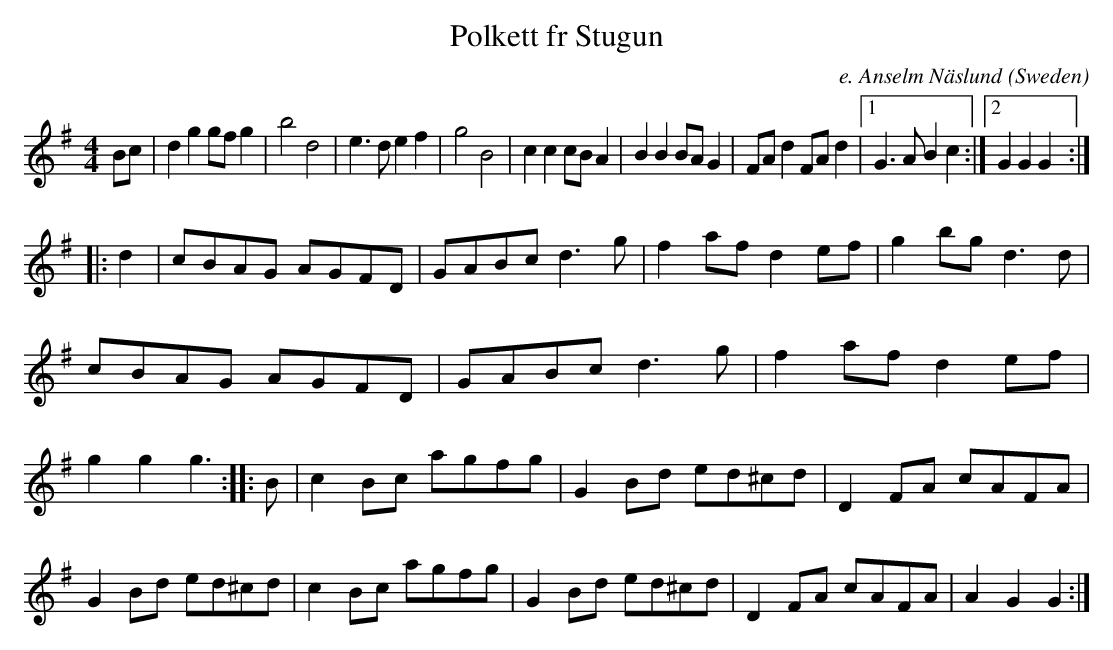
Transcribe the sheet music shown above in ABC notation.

X:1
T:Polkett fr Stugun
O:Sweden
M:4/4
C:e. Anselm N\"aslund
K:G
Bc|\
d2g2 gfg2 | b4 d4 | e3d e2f2 | g4 B4 |\
c2c2 cBA2 | B2B2 BAG2 | FAd2 FAd2\
|1 G3A B2c2 :|2 G2G2G2 ::
d2 |\
cBAG AGFD | GABc d3g | f2af d2ef | g2bg d3d |\
cBAG AGFD | GABc d3g | f2af d2ef | g2g2g3 ::\
B|\
c2Bc agfg | G2Bd ed^cd | D2FA cAFA |G2Bd ed^cd|\
c2Bc agfg | G2Bd ed^cd | D2FA cAFA | A2G2G2:|**
